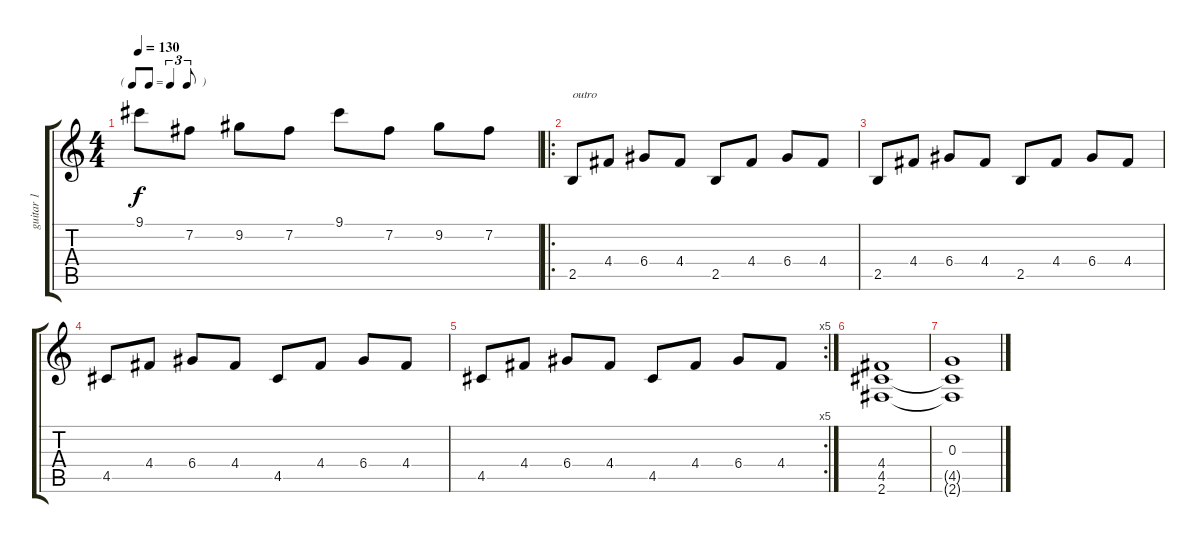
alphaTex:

\track ("guitar 1" "guitar 1") {instrument overdrivenguitar}
\staff {score tabs}
\tuning (E4 B3 G3 D3 A2 E2) {hide}
\ts (4 4)
\tf triplet8th
\tempo 130
\clef g2
\ks c
9.1.8{dy f} 7.2.8 9.2.8 7.2.8 9.1.8 7.2.8 9.2.8 7.2.8 |
\ro
2.5.8{txt "outro"} 4.4.8 6.4.8 4.4.8 2.5.8 4.4.8 6.4.8 4.4.8 |
2.5.8 4.4.8 6.4.8 4.4.8 2.5.8 4.4.8 6.4.8 4.4.8 |
4.5.8 4.4.8 6.4.8 4.4.8 4.5.8 4.4.8 6.4.8 4.4.8 |
\rc 5
4.5.8 4.4.8 6.4.8 4.4.8 4.5.8 4.4.8 6.4.8 4.4.8 |
(4.4 4.5 2.6).1 |
(0.3 4.5{t} 2.6{t}).1
